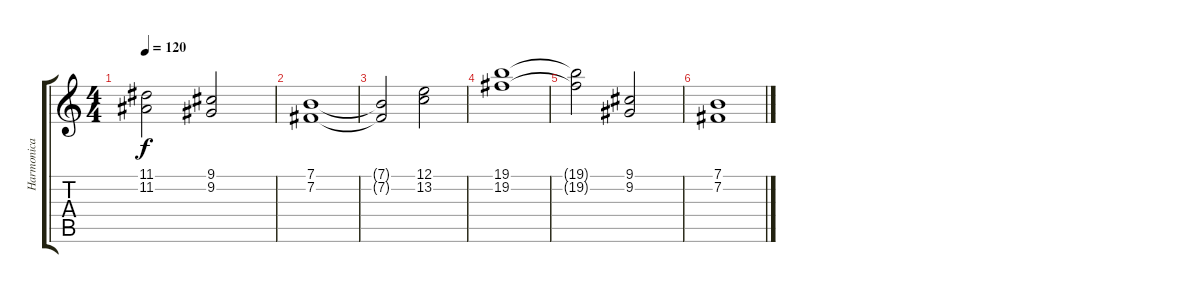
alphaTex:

\track ("Harmonica" "Harmonica") {instrument harmonica}
\staff {score tabs}
\tuning (E4 B3 G3 D3 A2 E2) {hide}
\ts (4 4)
\tempo 120
\clef g2
\ks c
(11.1{t} 11.2{t}).2{dy f} (9.1 9.2).2 |
(7.1 7.2).1 |
(7.1{t} 7.2{t}).2 (12.1 13.2).2 |
(19.1 19.2).1 |
(19.1{t} 19.2{t}).2 (9.1 9.2).2 |
(7.1 7.2).1
